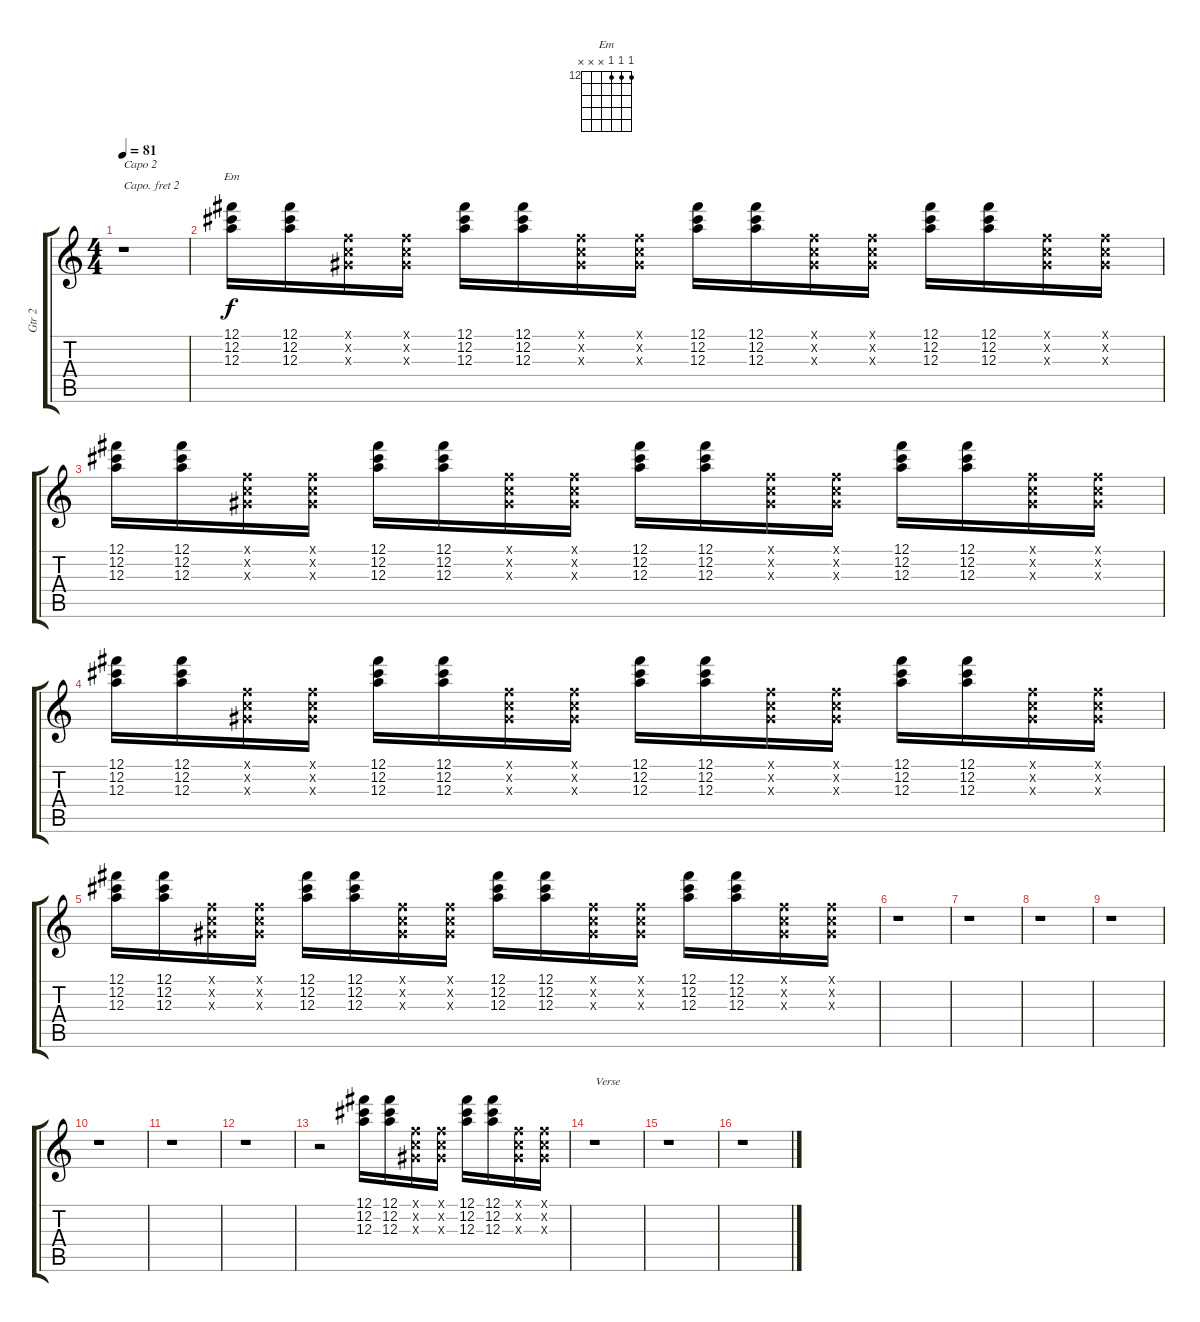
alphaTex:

\track ("Gtr 2" "Gtr 2") {instrument electricguitarmuted}
\staff {score tabs}
\capo 2
\tuning (E4 B3 G3 D3 A2 E2) {hide}
\chord ("Em" 12 12 12 x x x) {firstfret 12}
\ts (4 4)
\tempo 81
\clef g2
\ks c
r.1{txt "Capo 2" dy f instrument electricguitarmuted} |
(12.1 12.2 12.3).16{ch "Em"} (12.1 12.2 12.3).16 (-1.1{x} -1.2{x} -1.3{x}).16 (-1.1{x} -1.2{x} -1.3{x}).16 (12.1 12.2 12.3).16 (12.1 12.2 12.3).16 (-1.1{x} -1.2{x} -1.3{x}).16 (-1.1{x} -1.2{x} -1.3{x}).16 (12.1 12.2 12.3).16 (12.1 12.2 12.3).16 (-1.1{x} -1.2{x} -1.3{x}).16 (-1.1{x} -1.2{x} -1.3{x}).16 (12.1 12.2 12.3).16 (12.1 12.2 12.3).16 (-1.1{x} -1.2{x} -1.3{x}).16 (-1.1{x} -1.2{x} -1.3{x}).16 |
(12.1 12.2 12.3).16 (12.1 12.2 12.3).16 (-1.1{x} -1.2{x} -1.3{x}).16 (-1.1{x} -1.2{x} -1.3{x}).16 (12.1 12.2 12.3).16 (12.1 12.2 12.3).16 (-1.1{x} -1.2{x} -1.3{x}).16 (-1.1{x} -1.2{x} -1.3{x}).16 (12.1 12.2 12.3).16 (12.1 12.2 12.3).16 (-1.1{x} -1.2{x} -1.3{x}).16 (-1.1{x} -1.2{x} -1.3{x}).16 (12.1 12.2 12.3).16 (12.1 12.2 12.3).16 (-1.1{x} -1.2{x} -1.3{x}).16 (-1.1{x} -1.2{x} -1.3{x}).16 |
(12.1 12.2 12.3).16 (12.1 12.2 12.3).16 (-1.1{x} -1.2{x} -1.3{x}).16 (-1.1{x} -1.2{x} -1.3{x}).16 (12.1 12.2 12.3).16 (12.1 12.2 12.3).16 (-1.1{x} -1.2{x} -1.3{x}).16 (-1.1{x} -1.2{x} -1.3{x}).16 (12.1 12.2 12.3).16 (12.1 12.2 12.3).16 (-1.1{x} -1.2{x} -1.3{x}).16 (-1.1{x} -1.2{x} -1.3{x}).16 (12.1 12.2 12.3).16 (12.1 12.2 12.3).16 (-1.1{x} -1.2{x} -1.3{x}).16 (-1.1{x} -1.2{x} -1.3{x}).16 |
(12.1 12.2 12.3).16 (12.1 12.2 12.3).16 (-1.1{x} -1.2{x} -1.3{x}).16 (-1.1{x} -1.2{x} -1.3{x}).16 (12.1 12.2 12.3).16 (12.1 12.2 12.3).16 (-1.1{x} -1.2{x} -1.3{x}).16 (-1.1{x} -1.2{x} -1.3{x}).16 (12.1 12.2 12.3).16 (12.1 12.2 12.3).16 (-1.1{x} -1.2{x} -1.3{x}).16 (-1.1{x} -1.2{x} -1.3{x}).16 (12.1 12.2 12.3).16 (12.1 12.2 12.3).16 (-1.1{x} -1.2{x} -1.3{x}).16 (-1.1{x} -1.2{x} -1.3{x}).16 |
r.1 |
r.1 |
r.1 |
r.1 |
r.1 |
r.1 |
r.1 |
r.2 (12.1 12.2 12.3).16 (12.1 12.2 12.3).16 (-1.1{x} -1.2{x} -1.3{x}).16 (-1.1{x} -1.2{x} -1.3{x}).16 (12.1 12.2 12.3).16 (12.1 12.2 12.3).16 (-1.1{x} -1.2{x} -1.3{x}).16 (-1.1{x} -1.2{x} -1.3{x}).16 |
r.1{txt "Verse"} |
r.1 |
r.1
